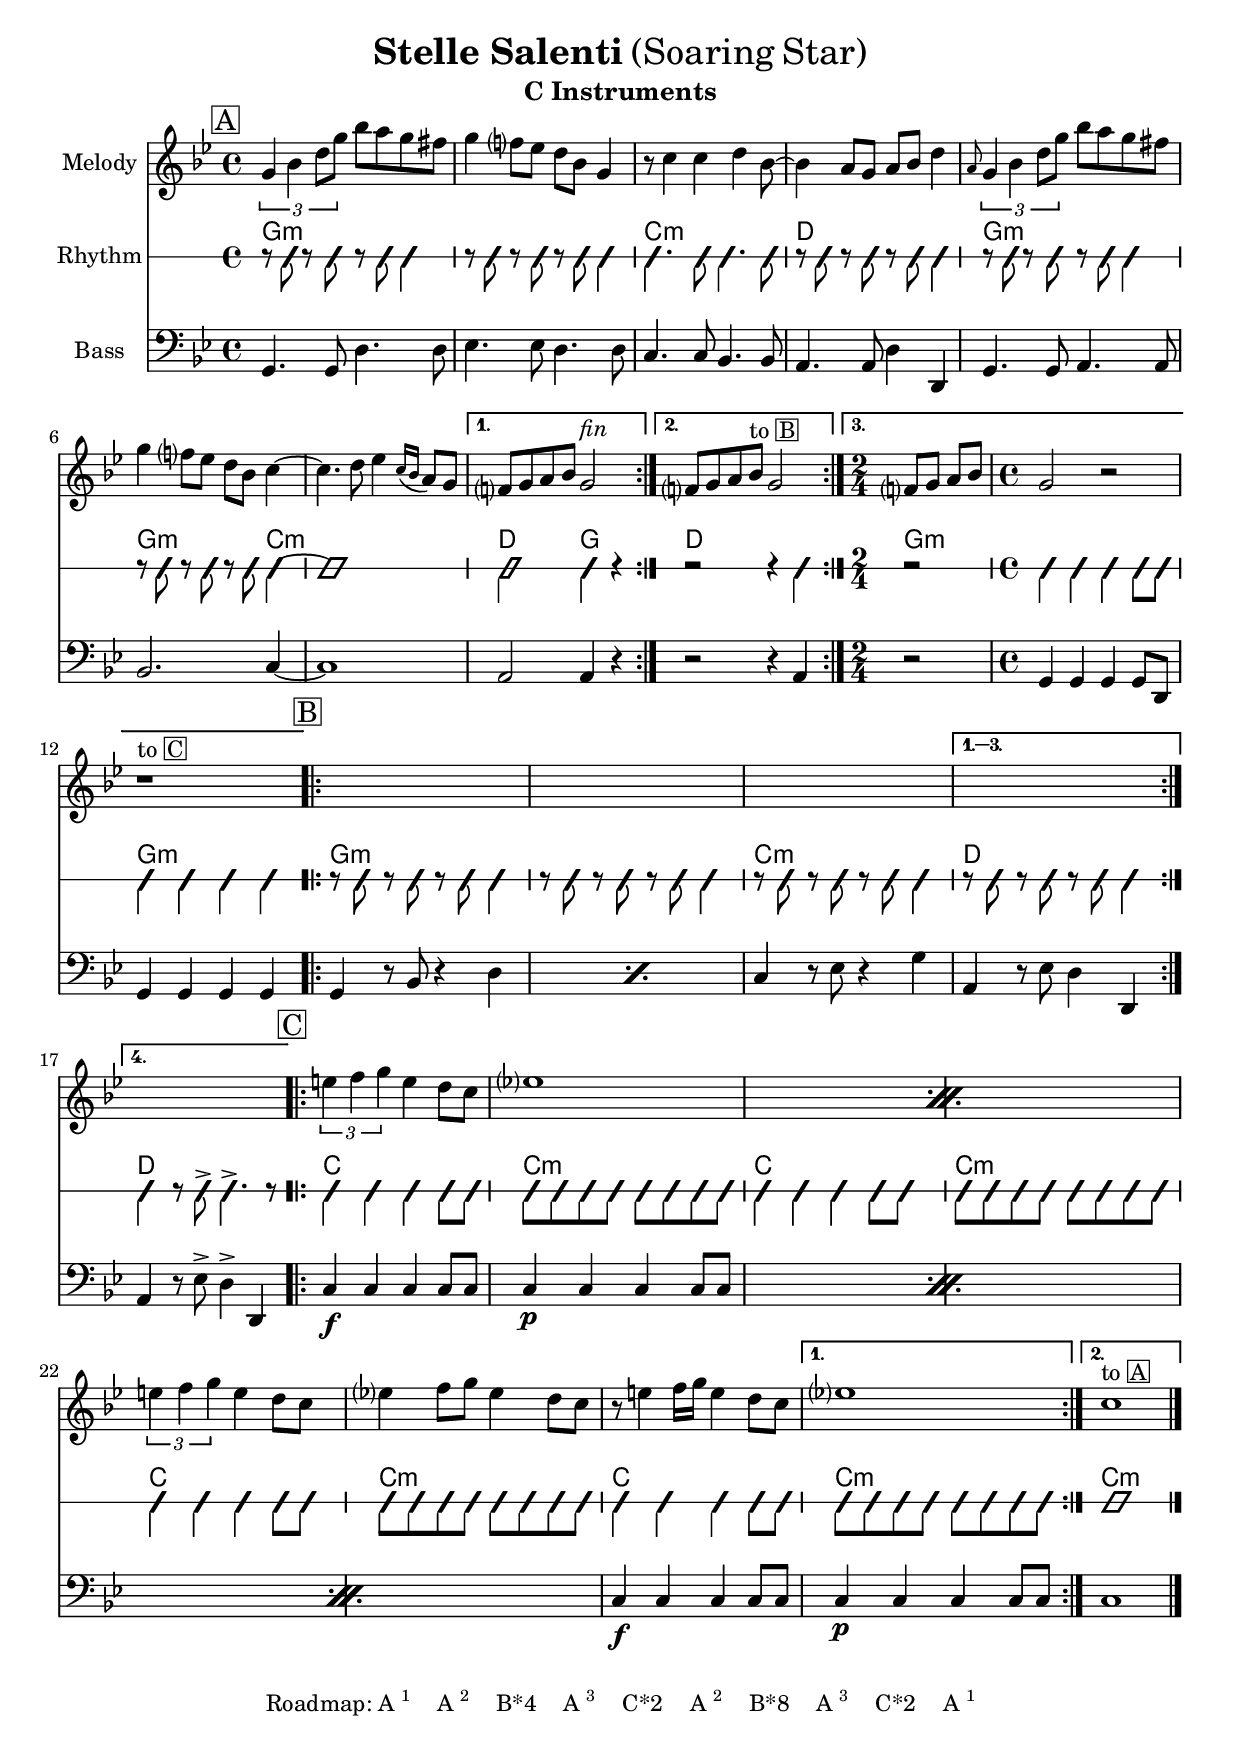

\version "2.8.6"

\header{
%   composer          = "Amiel Martin"
  title             = \markup { "Stelle Salenti" \medium{ (Soaring Star) } }
%   subtitle          = "(Soaring Star)"
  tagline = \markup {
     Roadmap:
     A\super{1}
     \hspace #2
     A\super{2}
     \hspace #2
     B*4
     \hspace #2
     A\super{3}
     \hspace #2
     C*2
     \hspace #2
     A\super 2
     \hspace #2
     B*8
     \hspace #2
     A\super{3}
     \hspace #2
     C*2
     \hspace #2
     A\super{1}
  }

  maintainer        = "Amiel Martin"
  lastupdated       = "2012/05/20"

}


\layout {
%     indent = #0
  \context { \ChordNames
     \override ChordName #'font-size = #1
%      \override ChordName #'font-series = #'bold
  }
}



melody = \relative c'' {
  \set Staff.instrumentName = #"Melody"

  \key g \minor


  \mark \markup { \box "A" }

  \repeat volta 3 {
    \times 2/3 { g4 bes d8 g } bes a g fis |
    g4 f?8 ees d bes g4 |
    r8 c4 c d bes8 ~ |
    bes4 a8 g a bes d4 |

    \grace { a8 }
    \times 2/3 { g4 bes d8 g } bes a g fis |
    g4 f?8 ees d bes c4~ |
    c4. d8 ees4
    \acciaccatura { c16[ bes] }
    a8 g |
  }

  \alternative {
    {
      f?8 g a bes g2^\markup { \italic fin } |
    }
    {

      f?8 g a

      bes^\markup { to \box B } g2 |
%       \once \override Score.RehearsalMark #'self-alignment-X = #RIGHT

    }
    {
      \set Score.measureLength = #(ly:make-moment 2 4) f?8 g a bes |

      \set Score.measureLength = #(ly:make-moment 4 4)
      g2 r2 |

      r1^\markup { to \box C } |
    }
  }

  \mark \markup { \box "B" }

  \improvisationOn
  \repeat volta 4 {
    s1 | s1 | s1 |
  }
  \alternative {
    { s1 |}
    { s1 |}
  }

  \improvisationOff


  \mark \markup { \box "C" }

  \repeat volta 2 {
    \repeat percent 2 {
      \times 2/3 { e'4 f g } e d8 c |
      ees?1 |
    }

    \times 2/3 { e4 f g } e d8 c |
    ees?4 f8 g ees4 d8 c |

    r8 e4 f16 g e4 d8 c |
  }

  \alternative {
    { ees?1 | }
    { c1^\markup { to \box A } | }
  }

  \bar "|."
}

chordnames = \chordmode {
  \set Score.markFormatter = #format-mark-circle-letters
  \set chordChanges = ##t

  \mark \markup { \box "A" }

  \repeat volta 3 {
    g1:m |
    g1:m |
    c1:m |
    d1 |

    g1:m |
    g2.:m c4:m |
    c1:m |
  }

  \alternative {
    { d2 g2 | }
    {
      \set chordChanges = ##f
      d1 |
      \set chordChanges = ##t
    }

    {
      \time 2/4
      g2:m |
      \time 4/4

      g1:m |
      g1:m |
    }
  }

  \mark \markup { \box "B" }

  \repeat volta 4 {
    \set chordChanges = ##f
    g1:m |
    \set chordChanges = ##t

    g1:m |
    c1:m |
  }

  \alternative {
    { d1 |}
    { d1 |}
  }

  \mark \markup { \box "C" }

  \repeat volta 2 {
    c1 |
    c1:m |
    c1 |
    c1:m |
    c1 |
    c1:m |
    c1 |
  }

  \alternative {
    { c1:m |}
    {
      \set chordChanges = ##f
      c1:m |
      \set chordChanges = ##t
    }
  }


}



rhythm = \relative c' {
  \set Staff.instrumentName = #"Rhythm"
  \clef percussion
  \override Stem #'direction = #down

  \improvisationOn

  % A

  \repeat volta 3 {

    r8 g8 r8 g8 r8 g8 g4 |
    r8 g8 r8 g8 r8 g8 g4 |
    c4. c8 c4. c8 |
    r8 g8 r8 g8 r8 g8 g4 |

    r8 g8 r8 g8 r8 g8 g4 |
    r8 g8 r8 g8 r8 g8 c4 ~ |
    c1 |
  }

  \alternative {
    { d2 d4 r4 | }
    { r2 r4 d4 | }
    {
      \set Score.measureLength = #(ly:make-moment 2 4) r2 |
      \set Score.measureLength = #(ly:make-moment 4 4)

      g4 g g g8 d |
      g4 g g g4 |
    }
  }

  % B

  \repeat volta 4 {
    r8 g8 r8 g8 r8 g8 g4 |
    r8 g8 r8 g8 r8 g8 g4 |
    r8 g8 r8 g8 r8 g8 g4 |
  }

  \alternative {
    { r8 g8 r8 g8 r8 g8 g4 | }
    { g4 r8 ees'8-> d4.-> r8 | }
  }


  \mark "C"

  \repeat volta 2 {

    c4 c c c8 c |
    c8 c c c c c c c |

    c4 c c c8 c |
    c8 c c c c c c c |

    c4 c c c8 c |
    c8 c c c c c c c |

    c4 c c c8 c |
  }

  \alternative {
    { c8 c c c c c c c | }
    { c1| }
  }


}


bass = \relative c {
  \set Score.markFormatter = #format-mark-circle-letters
  \set Staff.instrumentName = #"Bass"
  \key g \minor

  \mark \markup { \box "A" }

  \repeat volta 3 {
    g4. g8 d'4. d8 |
    ees4. ees8 d4. d8 |
    c4. c8 bes4. bes8 |
    a4. a8 d4 d, |

    g4. g8 a4. a8 |
    bes2. c4~ |
    c1 |
  }

  \alternative {
    { a2 a4 r4 | }
    { r2 r4 a4 | }
    {
      \set Score.measureLength = #(ly:make-moment 2 4) r2 |
      \set Score.measureLength = #(ly:make-moment 4 4)

      g4 g g g8 d |
      g4 g g g4 |
    }
  }

  \mark \markup { \box "B" }

  \repeat volta 4 {
    \repeat percent 2 {
      g4 r8 bes8 r4 d4 |
    }
%     g,4 r8 bes8 r4 d4 |
    c4 r8 ees8 r4 g4 |
  }

  \alternative {
    { a,4 r8 ees'8 d4 d,4 | }
    { a'4 r8 ees'8-> d4-> d,4 | }
  }


  \mark \markup { \box "C" }

  \repeat volta 2 {
    \repeat percent 3 {
      c'4\f c c c8 c |
      c4\p c c c8 c |
    }

    c4\f c c c8 c |
  }

  \alternative {
    { c4\p c c c8 c |}
    { c1 |}
  }



}



\header {
  instrument = \markup { "C Instruments" }
}


\score {
  <<
    \time 4/4

    \new Staff {
      \melody
    }

    \new ChordNames {
      \chordnames
    }

    \new RhythmicStaff {
      \rhythm
    }

    \new Staff {
      \clef bass
      \bass
    }
  >>
}
